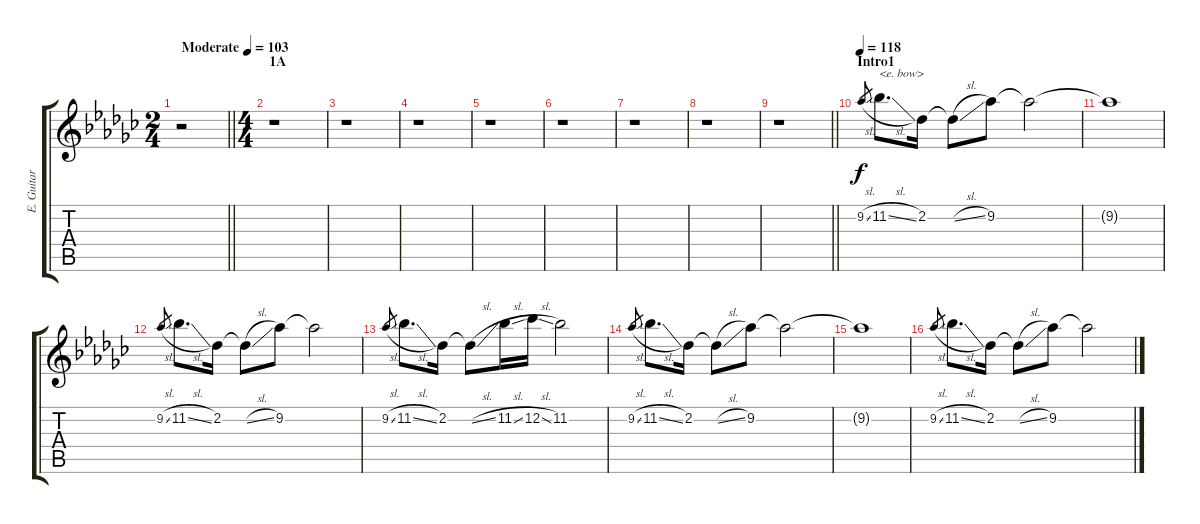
\track ("E. Guitar I" "E. Guitar ") {instrument overdrivenguitar}
\staff {score tabs}
\tuning (E4 B3 G3 D3 A2 E2) {hide}
\ts (2 4)
\tempo (103 "Moderate")
\clef g2
\barLineRight lightlight
\ks gb
r.2{dy f instrument overdrivenguitar} |
\ts (4 4)
\section ("" "1A")
r.1 |
r.1 |
r.1 |
r.1 |
r.1 |
r.1 |
r.1 |
\barLineRight lightlight
r.1 |
\section ("" "Intro1")
\tempo 118
9.2{sl}.8{gr} 11.2{sl}.8{d txt "<e. bow>"} 2.2.16 2.2{sl t}.8 9.2.8 9.2{t}.2 |
9.2{t}.1 |
9.2{sl}.8{gr} 11.2{sl}.8{d} 2.2.16 2.2{sl t}.8 9.2.8 9.2{t}.2 |
9.2{sl}.8{gr} 11.2{sl}.8{d} 2.2.16 2.2{sl t}.8 11.2{sl}.16 12.2{sl}.16 11.2.2 |
9.2{sl}.8{gr} 11.2{sl}.8{d} 2.2.16 2.2{sl t}.8 9.2.8 9.2{t}.2 |
9.2{t}.1 |
9.2{sl}.8{gr} 11.2{sl}.8{d} 2.2.16 2.2{sl t}.8 9.2.8 9.2{t}.2
